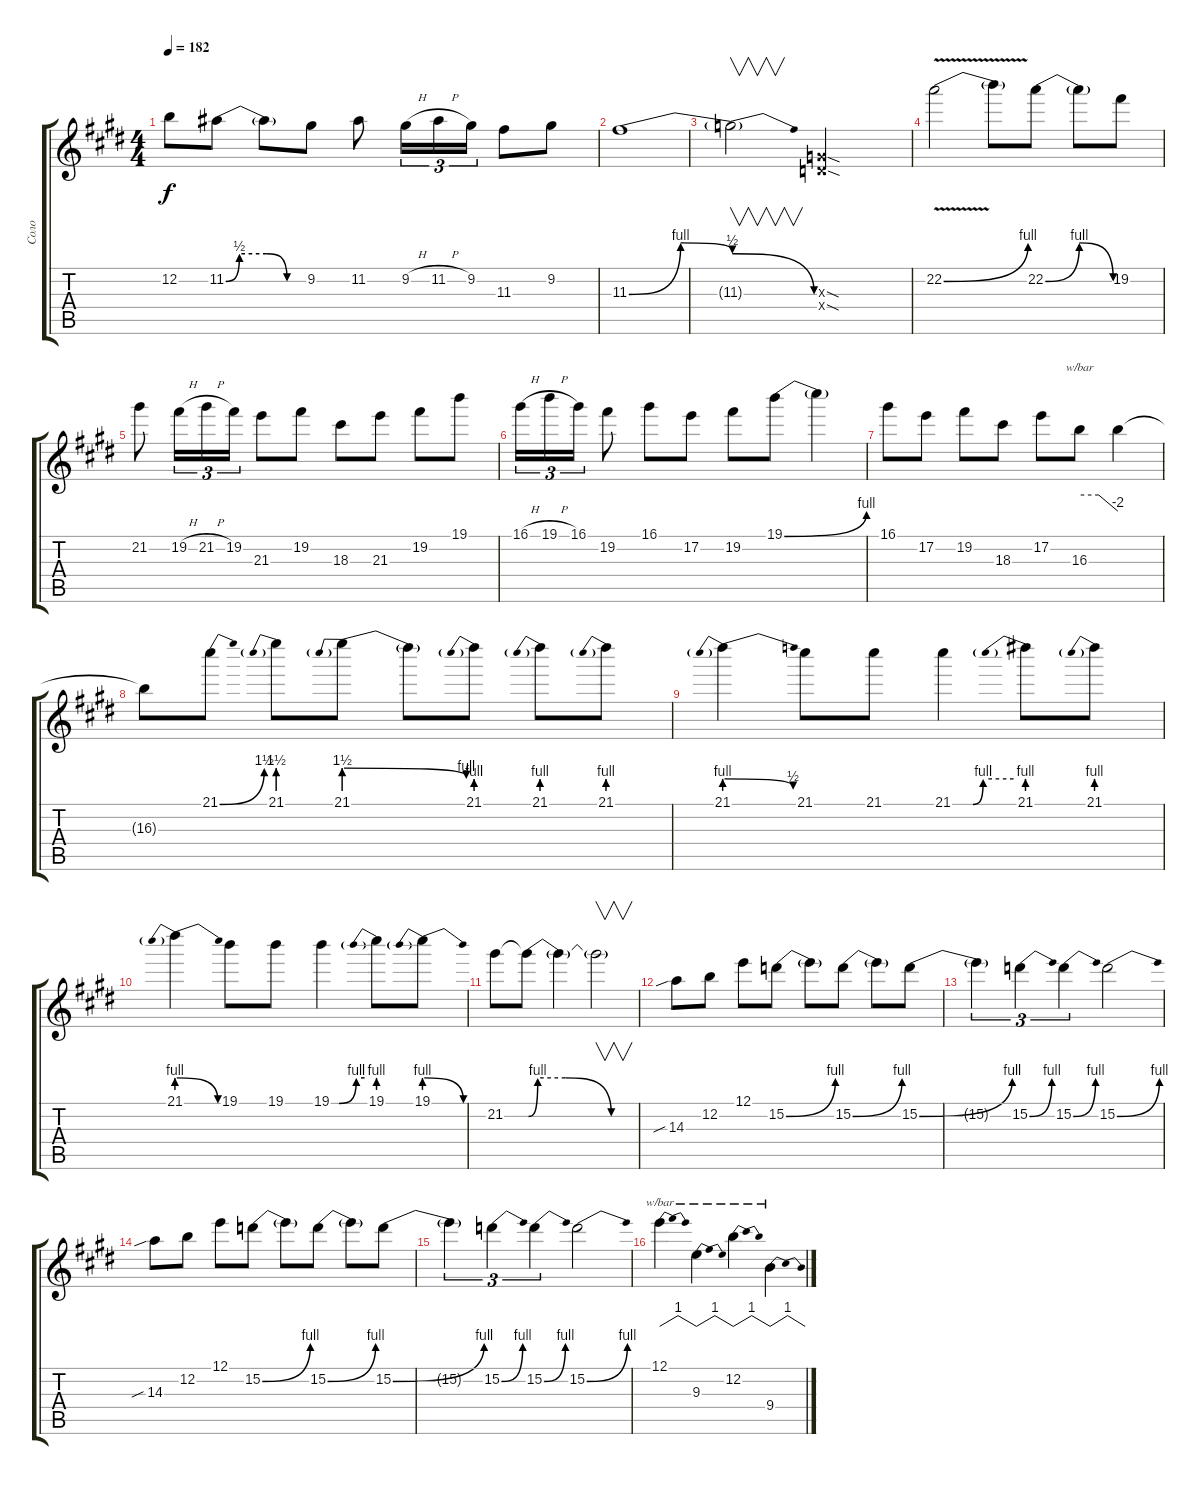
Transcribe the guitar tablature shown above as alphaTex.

\track ("Соло" "Соло") {instrument distortionguitar}
\staff {score tabs}
\tuning (E4 B3 G3 D3 A2 E2) {hide}
\ts (4 4)
\tempo 182
\clef g2
\ks e
12.2{t}.8{dy f} 11.2{be (custom 0 0 10 2 30 2 45 0 60 0)}.8 11.2{t}.8 9.2.8 11.2.8 9.2{h}.16{tu (3 2)} 11.2{h}.16{tu (3 2)} 9.2.16{tu (3 2)} 11.3.8 9.2.8 |
11.3{be (bendrelease 0 0 10 4 30 4 60 2)}.1 |
11.3{be (release 0 2 60 0) t}.2{v} (0.3{sod x} 0.4{sod x}).2 |
22.2{be (bend 0 0 60 4) v}.2 22.2{t}.8 22.2{be (bendrelease 0 0 10 4 30 4 60 0)}.8 22.2{t}.8 19.2.8 |
21.2.8 19.2{h}.16{tu (3 2)} 21.2{h}.16{tu (3 2)} 19.2.16{tu (3 2)} 21.3.8 19.2.8 18.3.8 21.3.8 19.2.8 19.1.8 |
16.1{h}.16{tu (3 2)} 19.1{h}.16{tu (3 2)} 16.1.16{tu (3 2)} 19.2.8 16.1.8 17.2.8 19.2.8 19.1{be (bend 0 0 60 4)}.8 19.1{t}.4 |
16.1.8 17.2.8 19.2.8 18.3.8 17.2.8 16.3.8{tbe (custom default 0 0 30 0 60 -8)} 16.3{t}.4 |
16.3{t}.8 21.1{be (bend 0 0 60 6)}.8 21.1{be (prebend 0 6 60 6)}.8 21.1{be (prebendrelease 0 6 60 4)}.8 21.1{t}.8 21.1{be (prebend 0 4 60 4)}.8 21.1{be (prebend 0 4 60 4)}.8 21.1{be (prebend 0 4 60 4)}.8 |
21.1{be (prebendrelease 0 4 60 2)}.4 21.1.8 21.1.8 21.1{be (custom 0 0 20 0 30 4 60 4)}.4 21.1{be (prebend 0 4 60 4)}.8 21.1{be (prebend 0 4 60 4)}.8 |
21.1{be (prebendrelease 0 4 60 0)}.4 19.1.8 19.1.8 19.1{be (custom 0 0 14 0 45 4 60 4)}.4 19.1{be (prebend 0 4 60 4)}.8 19.1{be (prebendrelease 0 4 60 0)}.8 |
21.2.8 21.2{be (custom 0 0 5 4 20 4 45 0 60 0) t}.8 21.2{t}.4 21.2{t}.2{v} |
14.3{sib}.8 12.2.8 12.1.8 15.2{be (bend 0 0 60 4)}.8 15.2{t}.8 15.2{be (bend 0 0 60 4)}.8 15.2{t}.8 15.2{be (bend 0 0 60 4)}.8 |
15.2{t}.4{tu (3 2)} 15.2{be (bend 0 0 60 4)}.4{tu (3 2)} 15.2{be (bend 0 0 60 4)}.4{tu (3 2)} 15.2{be (bend 0 0 60 4)}.2 |
14.3{sib}.8 12.2.8 12.1.8 15.2{be (bend 0 0 60 4)}.8 15.2{t}.8 15.2{be (bend 0 0 60 4)}.8 15.2{t}.8 15.2{be (bend 0 0 60 4)}.8 |
15.2{t}.4{tu (3 2)} 15.2{be (bend 0 0 60 4)}.4{tu (3 2)} 15.2{be (bend 0 0 60 4)}.4{tu (3 2)} 15.2{be (bend 0 0 60 4)}.2 |
12.1.4{tbe (dip default 0 0 30 4 60 0)} 9.3.4{tbe (dip default 0 0 30 4 60 0)} 12.2.4{tbe (dip default 0 0 30 4 60 0)} 9.4.4{tbe (dip default 0 0 30 4 60 0)}
